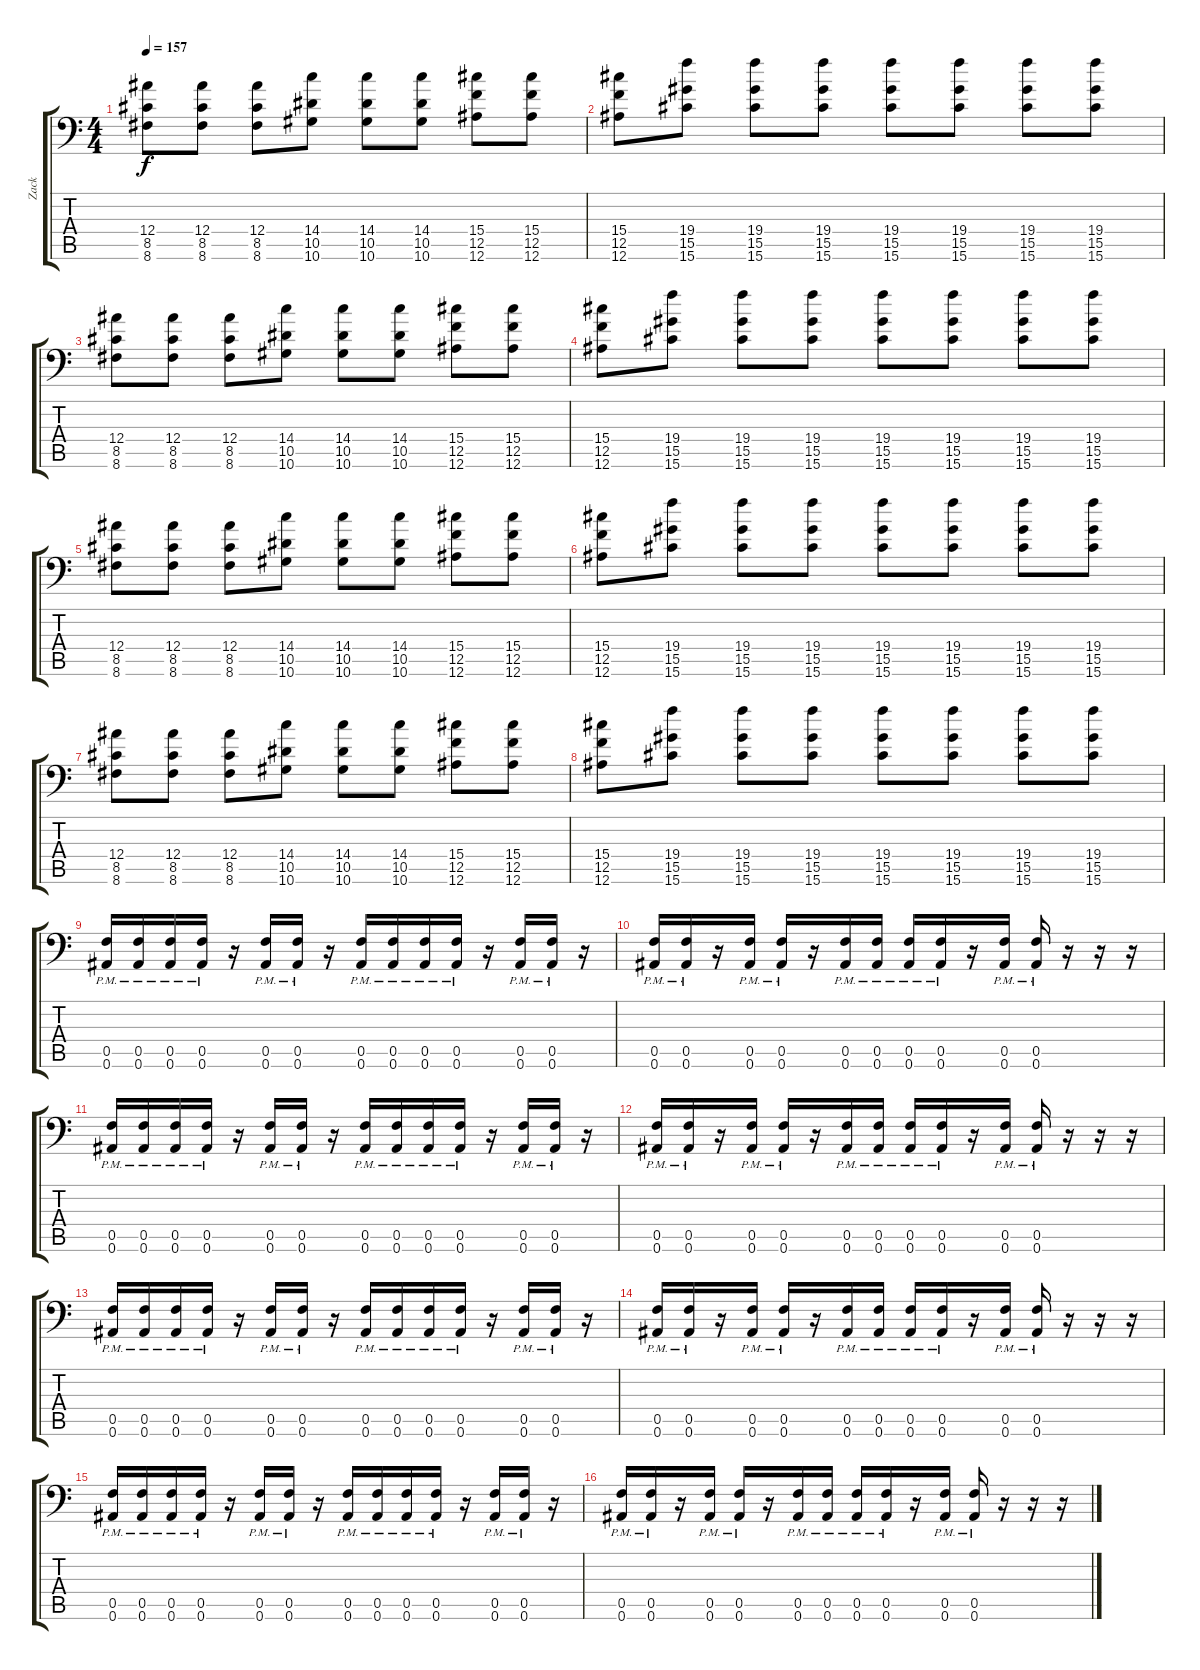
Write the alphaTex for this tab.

\track ("Zack" "Zack") {instrument distortionguitar}
\staff {score tabs}
\tuning (C4 G3 Eb3 Bb2 F2 Bb1) {hide}
\ts (4 4)
\tempo 157
\clef f4
\ks c
(12.4 8.5 8.6).8{dy f} (12.4 8.5 8.6).8 (12.4 8.5 8.6).8 (14.4 10.5 10.6).8 (14.4 10.5 10.6).8 (14.4 10.5 10.6).8 (15.4 12.5 12.6).8 (15.4 12.5 12.6).8 |
(15.4 12.5 12.6).8 (19.4 15.5 15.6).8 (19.4 15.5 15.6).8 (19.4 15.5 15.6).8 (19.4 15.5 15.6).8 (19.4 15.5 15.6).8 (19.4 15.5 15.6).8 (19.4 15.5 15.6).8 |
(12.4 8.5 8.6).8 (12.4 8.5 8.6).8 (12.4 8.5 8.6).8 (14.4 10.5 10.6).8 (14.4 10.5 10.6).8 (14.4 10.5 10.6).8 (15.4 12.5 12.6).8 (15.4 12.5 12.6).8 |
(15.4 12.5 12.6).8 (19.4 15.5 15.6).8 (19.4 15.5 15.6).8 (19.4 15.5 15.6).8 (19.4 15.5 15.6).8 (19.4 15.5 15.6).8 (19.4 15.5 15.6).8 (19.4 15.5 15.6).8 |
(12.4 8.5 8.6).8 (12.4 8.5 8.6).8 (12.4 8.5 8.6).8 (14.4 10.5 10.6).8 (14.4 10.5 10.6).8 (14.4 10.5 10.6).8 (15.4 12.5 12.6).8 (15.4 12.5 12.6).8 |
(15.4 12.5 12.6).8 (19.4 15.5 15.6).8 (19.4 15.5 15.6).8 (19.4 15.5 15.6).8 (19.4 15.5 15.6).8 (19.4 15.5 15.6).8 (19.4 15.5 15.6).8 (19.4 15.5 15.6).8 |
(12.4 8.5 8.6).8 (12.4 8.5 8.6).8 (12.4 8.5 8.6).8 (14.4 10.5 10.6).8 (14.4 10.5 10.6).8 (14.4 10.5 10.6).8 (15.4 12.5 12.6).8 (15.4 12.5 12.6).8 |
(15.4 12.5 12.6).8 (19.4 15.5 15.6).8 (19.4 15.5 15.6).8 (19.4 15.5 15.6).8 (19.4 15.5 15.6).8 (19.4 15.5 15.6).8 (19.4 15.5 15.6).8 (19.4 15.5 15.6).8 |
(0.5{pm} 0.6{pm}).16 (0.5{pm} 0.6{pm}).16 (0.5{pm} 0.6{pm}).16 (0.5{pm} 0.6{pm}).16 r.16 (0.5{pm} 0.6{pm}).16 (0.5{pm} 0.6{pm}).16 r.16 (0.5{pm} 0.6{pm}).16 (0.5{pm} 0.6{pm}).16 (0.5{pm} 0.6{pm}).16 (0.5{pm} 0.6{pm}).16 r.16 (0.5{pm} 0.6{pm}).16 (0.5{pm} 0.6{pm}).16 r.16 |
(0.5{pm} 0.6{pm}).16 (0.5{pm} 0.6{pm}).16 r.16 (0.5{pm} 0.6{pm}).16 (0.5{pm} 0.6{pm}).16 r.16 (0.5{pm} 0.6{pm}).16 (0.5{pm} 0.6{pm}).16 (0.5{pm} 0.6{pm}).16 (0.5{pm} 0.6{pm}).16 r.16 (0.5{pm} 0.6{pm}).16 (0.5{pm} 0.6{pm}).16 r.16 r.16 r.16 |
(0.5{pm} 0.6{pm}).16 (0.5{pm} 0.6{pm}).16 (0.5{pm} 0.6{pm}).16 (0.5{pm} 0.6{pm}).16 r.16 (0.5{pm} 0.6{pm}).16 (0.5{pm} 0.6{pm}).16 r.16 (0.5{pm} 0.6{pm}).16 (0.5{pm} 0.6{pm}).16 (0.5{pm} 0.6{pm}).16 (0.5{pm} 0.6{pm}).16 r.16 (0.5{pm} 0.6{pm}).16 (0.5{pm} 0.6{pm}).16 r.16 |
(0.5{pm} 0.6{pm}).16 (0.5{pm} 0.6{pm}).16 r.16 (0.5{pm} 0.6{pm}).16 (0.5{pm} 0.6{pm}).16 r.16 (0.5{pm} 0.6{pm}).16 (0.5{pm} 0.6{pm}).16 (0.5{pm} 0.6{pm}).16 (0.5{pm} 0.6{pm}).16 r.16 (0.5{pm} 0.6{pm}).16 (0.5{pm} 0.6{pm}).16 r.16 r.16 r.16 |
(0.5{pm} 0.6{pm}).16 (0.5{pm} 0.6{pm}).16 (0.5{pm} 0.6{pm}).16 (0.5{pm} 0.6{pm}).16 r.16 (0.5{pm} 0.6{pm}).16 (0.5{pm} 0.6{pm}).16 r.16 (0.5{pm} 0.6{pm}).16 (0.5{pm} 0.6{pm}).16 (0.5{pm} 0.6{pm}).16 (0.5{pm} 0.6{pm}).16 r.16 (0.5{pm} 0.6{pm}).16 (0.5{pm} 0.6{pm}).16 r.16 |
(0.5{pm} 0.6{pm}).16 (0.5{pm} 0.6{pm}).16 r.16 (0.5{pm} 0.6{pm}).16 (0.5{pm} 0.6{pm}).16 r.16 (0.5{pm} 0.6{pm}).16 (0.5{pm} 0.6{pm}).16 (0.5{pm} 0.6{pm}).16 (0.5{pm} 0.6{pm}).16 r.16 (0.5{pm} 0.6{pm}).16 (0.5{pm} 0.6{pm}).16 r.16 r.16 r.16 |
(0.5{pm} 0.6{pm}).16 (0.5{pm} 0.6{pm}).16 (0.5{pm} 0.6{pm}).16 (0.5{pm} 0.6{pm}).16 r.16 (0.5{pm} 0.6{pm}).16 (0.5{pm} 0.6{pm}).16 r.16 (0.5{pm} 0.6{pm}).16 (0.5{pm} 0.6{pm}).16 (0.5{pm} 0.6{pm}).16 (0.5{pm} 0.6{pm}).16 r.16 (0.5{pm} 0.6{pm}).16 (0.5{pm} 0.6{pm}).16 r.16 |
(0.5{pm} 0.6{pm}).16 (0.5{pm} 0.6{pm}).16 r.16 (0.5{pm} 0.6{pm}).16 (0.5{pm} 0.6{pm}).16 r.16 (0.5{pm} 0.6{pm}).16 (0.5{pm} 0.6{pm}).16 (0.5{pm} 0.6{pm}).16 (0.5{pm} 0.6{pm}).16 r.16 (0.5{pm} 0.6{pm}).16 (0.5{pm} 0.6{pm}).16 r.16 r.16 r.16
